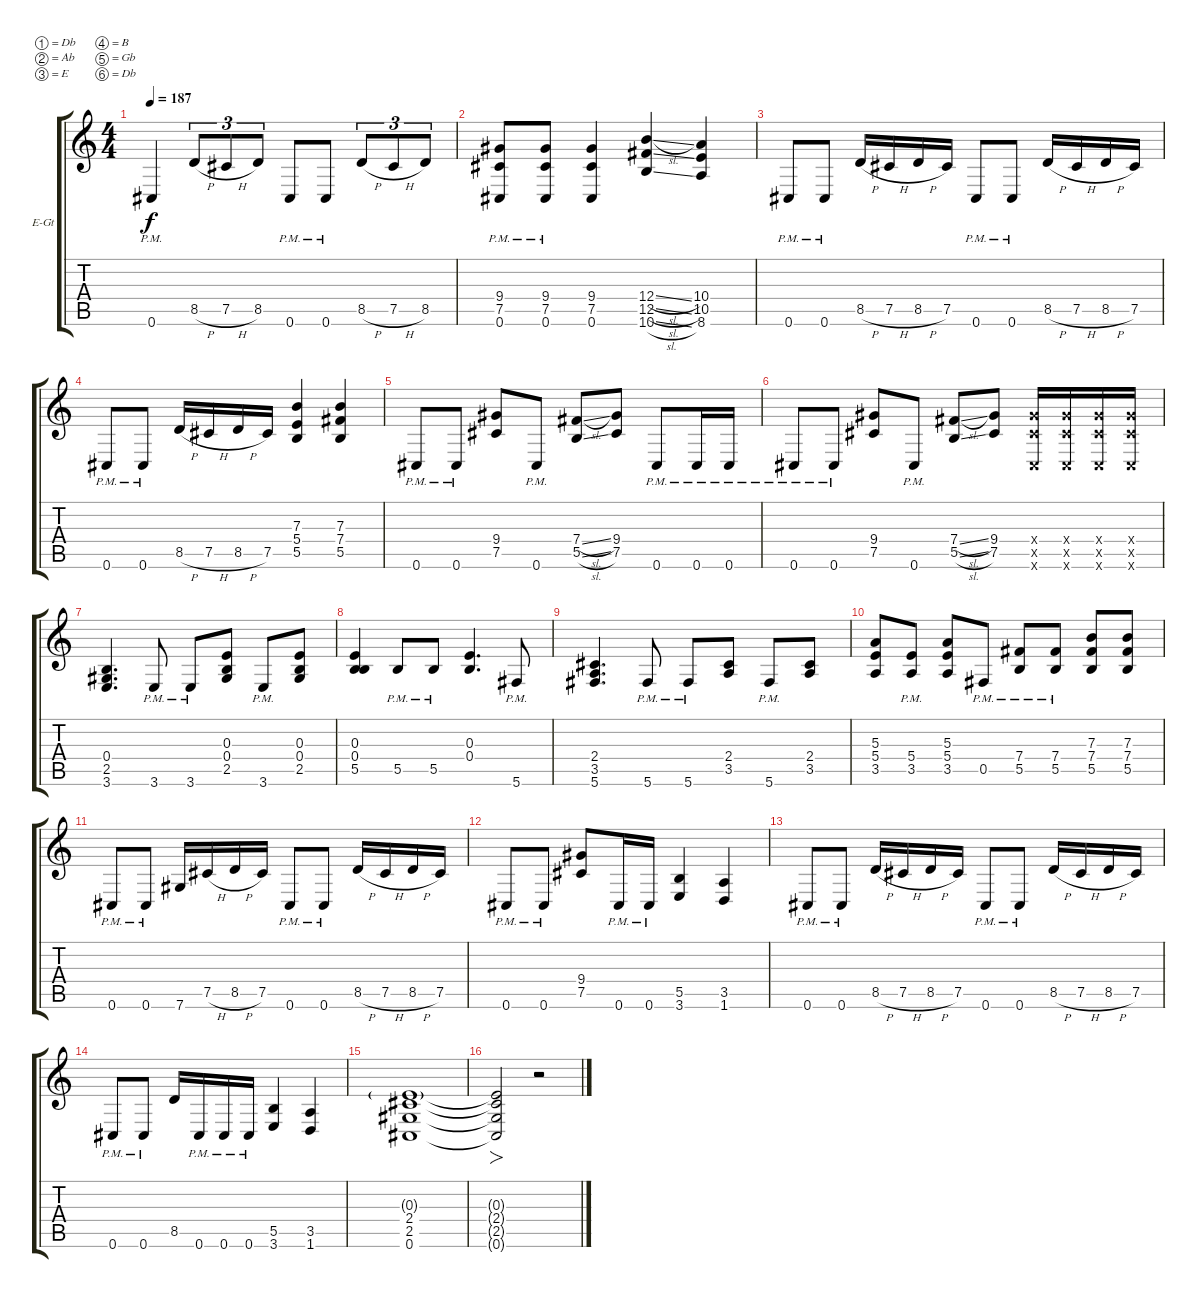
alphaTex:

\defaultSystemsLayout 4
\bracketExtendMode groupsimilarinstruments
\firstSystemTrackNameOrientation horizontal
\otherSystemsTrackNameOrientation horizontal
\track ("Right Guitar (Main)" "E-Gt") {instrument distortionguitar}
\staff {score tabs}
\tuning (Db4 Ab3 E3 B2 Gb2 Db2)
\ts (4 4)
\tempo 187
\clef g2
\ks c
0.6{pm}.4{dy f} 8.5{h}.8{tu (3 2)} 7.5{h}.8{tu (3 2)} 8.5.8{tu (3 2)} 0.6{pm}.8 0.6{pm}.8 8.5{h}.8{tu (3 2)} 7.5{h}.8{tu (3 2)} 8.5.8{tu (3 2)} |
(0.6{pm} 7.5{pm} 9.4{pm}).8 (0.6{pm} 7.5{pm} 9.4{pm}).8 (0.6 7.5 9.4).4 (10.6{sl} 12.5{sl} 12.4{sl}).4 (8.6 10.5 10.4).4 |
0.6{pm}.8 0.6{pm}.8 8.5{h}.16 7.5{h}.16 8.5{h}.16 7.5.16 0.6{pm}.8 0.6{pm}.8 8.5{h}.16 7.5{h}.16 8.5{h}.16 7.5.16 |
0.6{pm}.8 0.6{pm}.8 8.5{h}.16 7.5{h}.16 8.5{h}.16 7.5.16 (5.5 5.4 7.3).4 (5.5 7.4 7.3).4 |
0.6{pm}.8 0.6{pm}.8 (7.5 9.4).8 0.6{pm}.8 (5.5{sl} 7.4{sl}).8 (7.5 9.4).8 0.6{pm}.8 0.6{pm}.16 0.6{pm}.16 |
0.6{pm}.8 0.6{pm}.8 (7.5 9.4).8 0.6{pm}.8 (5.5{sl} 7.4{sl}).8 (7.5 9.4).8 (0.6{x} 7.5{x} 9.4{x}).16 (0.6{x} 7.5{x} 9.4{x}).16 (0.6{x} 7.5{x} 9.4{x}).16 (0.6{x} 7.5{x} 9.4{x}).16 |
(3.6 2.5 0.4).4{d} 3.6{pm}.8 3.6{pm}.8 (2.5 0.4 0.3).8 3.6{pm}.8 (2.5 0.4 0.3).8 |
(0.4 5.5 0.3).4 5.5{pm}.8 5.5{pm}.8 (0.4 0.3).4{d} 5.6{pm}.8 |
(5.6 3.5 2.4).4{d} 5.6{pm}.8 5.6{pm}.8 (3.5 2.4).8 5.6{pm}.8 (3.5 2.4).8 |
(3.5 5.4 5.3).8 (3.5 5.4{pm}).8 (3.5 5.4 5.3).8 0.5{pm}.8 (5.5{pm} 7.4{pm}).8 (5.5{pm} 7.4{pm}).8 (5.5 7.4 7.3).8 (5.5 7.4 7.3).8 |
0.6{pm}.8 0.6{pm}.8 7.6.16 7.5{h}.16 8.5{h}.16 7.5.16 0.6{pm}.8 0.6{pm}.8 8.5{h}.16 7.5{h}.16 8.5{h}.16 7.5.16 |
0.6{pm}.8 0.6{pm}.8 (7.5 9.4).8 0.6{pm}.16 0.6{pm}.16 (3.6 5.5).4 (1.6 3.5).4 |
0.6{pm}.8 0.6{pm}.8 8.5{h}.16 7.5{h}.16 8.5{h}.16 7.5.16 0.6{pm}.8 0.6{pm}.8 8.5{h}.16 7.5{h}.16 8.5{h}.16 7.5.16 |
0.6{pm}.8 0.6{pm}.8 8.5.16 0.6{pm}.16 0.6{pm}.16 0.6{pm}.16 (3.6 5.5).4 (1.6 3.5).4 |
(0.6 2.5 2.4 0.3{g}).1 |
(0.3{t} 2.4{t} 2.5{t} 0.6{t}).2{fo} r.2
